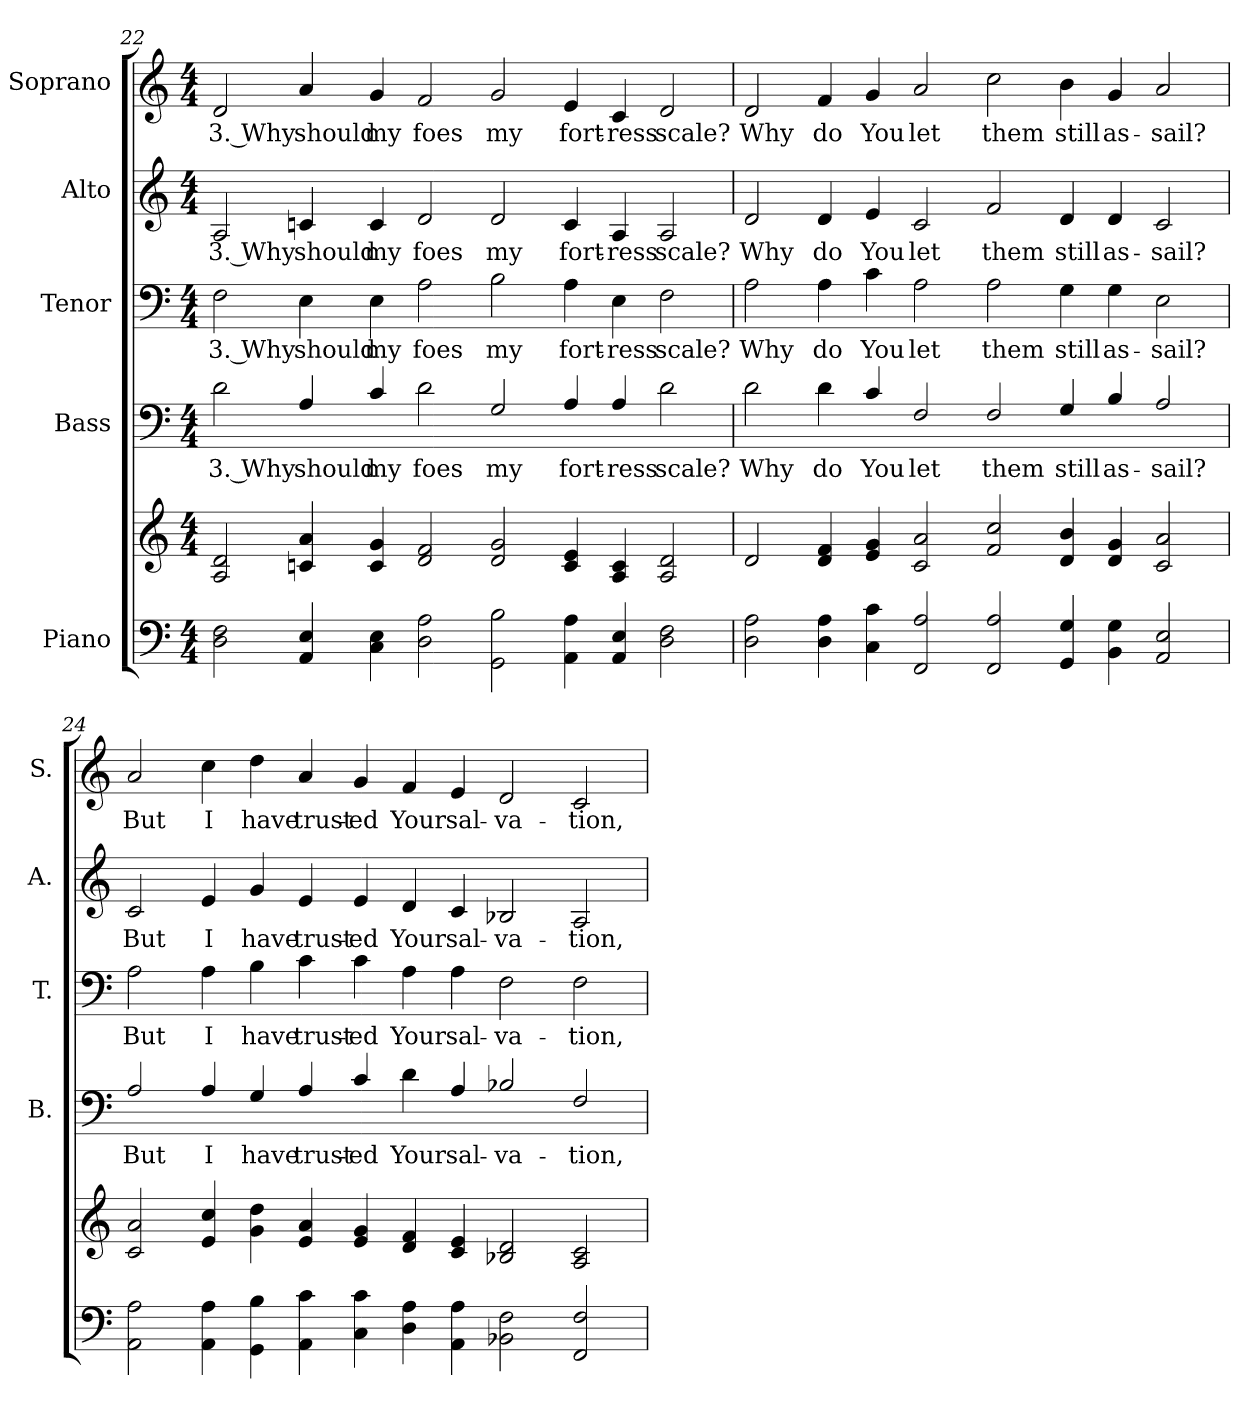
**kern	**kern	**kern	**text	**kern	**text	**kern	**text	**kern	**text
*part5	*part5	*part4	*part4	*part3	*part3	*part2	*part2	*part1	*part1
*staff6	*staff5	*staff4	*staff4	*staff3	*staff3	*staff2	*staff2	*staff1	*staff1
*I"Piano	*	*I"Bass	*	*I"Tenor	*	*I"Alto	*	*I"Soprano	*
*	*	*I'B.	*	*I'T.	*	*I'A.	*	*I'S.	*
*clefF4	*clefG2	*clefF4	*	*clefF4	*	*clefG2	*	*clefG2	*
*	*	*ITrd7c12	*	*	*	*	*	*	*
*k[]	*k[]	*k[]	*	*k[]	*	*k[]	*	*k[]	*
*C:	*C:	*C:	*	*C:	*	*C:	*	*C:	*
*M4/4	*M4/4	*M4/4	*	*M4/4	*	*M4/4	*	*M4/4	*
=22	=22	=22	=22	=22	=22	=22	=22	=22	=22
!	!	!	!LO:LY:b:color=#000000	!	!	!	!	!	!
!	!	!	!	!	!LO:LY:b:color=#000000	!	!	!	!
!	!	!	!	!	!	!	!LO:LY:b:color=#000000	!	!
!	!	!	!	!	!	!	!	!	!LO:LY:b:color=#000000
2Di\ 2Fi	2Ai/ 2di	2Di\	3. Why	2Fi\	3. Why	2Ai/	3. Why	2di/	3. Why
!	!	!	!LO:LY:b:color=#000000	!	!	!	!	!	!
!	!	!	!	!	!LO:LY:b:color=#000000	!	!	!	!
!	!	!	!	!	!	!	!LO:LY:b:color=#000000	!	!
!	!	!	!	!	!	!	!	!	!LO:LY:b:color=#000000
4AAi/ 4Ei	4cni/ 4ai	4AAi/	should	4Ei\	should	4cni/	should	4ai/	should
!	!	!	!LO:LY:b:color=#000000	!	!	!	!	!	!
!	!	!	!	!	!LO:LY:b:color=#000000	!	!	!	!
!	!	!	!	!	!	!	!LO:LY:b:color=#000000	!	!
!	!	!	!	!	!	!	!	!	!LO:LY:b:color=#000000
4Ci\ 4Ei	4ci/ 4gi	4Ci/	my	4Ei\	my	4ci/	my	4gi/	my
!	!	!	!LO:LY:b:color=#000000	!	!	!	!	!	!
!	!	!	!	!	!LO:LY:b:color=#000000	!	!	!	!
!	!	!	!	!	!	!	!LO:LY:b:color=#000000	!	!
!	!	!	!	!	!	!	!	!	!LO:LY:b:color=#000000
2Di\ 2Ai	2di/ 2fi	2Di\	foes	2Ai\	foes	2di/	foes	2fi/	foes
!	!	!	!LO:LY:b:color=#000000	!	!	!	!	!	!
!	!	!	!	!	!LO:LY:b:color=#000000	!	!	!	!
!	!	!	!	!	!	!	!LO:LY:b:color=#000000	!	!
!	!	!	!	!	!	!	!	!	!LO:LY:b:color=#000000
2GGi\ 2Bi	2di/ 2gi	2GGi/	my	2Bi\	my	2di/	my	2gi/	my
!	!	!	!LO:LY:b:color=#000000	!	!	!	!	!	!
!	!	!	!	!	!LO:LY:b:color=#000000	!	!	!	!
!	!	!	!	!	!	!	!LO:LY:b:color=#000000	!	!
!	!	!	!	!	!	!	!	!	!LO:LY:b:color=#000000
4AAi\ 4Ai	4ci/ 4ei	4AAi/	fort-	4Ai\	fort-	4ci/	fort-	4ei/	fort-
!	!	!	!LO:LY:b:color=#000000	!	!	!	!	!	!
!	!	!	!	!	!LO:LY:b:color=#000000	!	!	!	!
!	!	!	!	!	!	!	!LO:LY:b:color=#000000	!	!
!	!	!	!	!	!	!	!	!	!LO:LY:b:color=#000000
4AAi/ 4Ei	4Ai/ 4ci	4AAi/	-ress	4Ei\	-ress	4Ai/	-ress	4ci/	-ress
!	!	!	!LO:LY:b:color=#000000	!	!	!	!	!	!
!	!	!	!	!	!LO:LY:b:color=#000000	!	!	!	!
!	!	!	!	!	!	!	!LO:LY:b:color=#000000	!	!
!	!	!	!	!	!	!	!	!	!LO:LY:b:color=#000000
2Di\ 2Fi	2Ai/ 2di	2Di\	scale?	2Fi\	scale?	2Ai/	scale?	2di/	scale?
!!LO:PB:g=z
=23	=23	=23	=23	=23	=23	=23	=23	=23	=23
!	!	!	!LO:LY:b:color=#000000	!	!	!	!	!	!
!	!	!	!	!	!LO:LY:b:color=#000000	!	!	!	!
!	!	!	!	!	!	!	!LO:LY:b:color=#000000	!	!
!	!	!	!	!	!	!	!	!	!LO:LY:b:color=#000000
2Di\ 2Ai	2di/	2Di\	Why	2Ai\	Why	2di/	Why	2di/	Why
!	!	!	!LO:LY:b:color=#000000	!	!	!	!	!	!
!	!	!	!	!	!LO:LY:b:color=#000000	!	!	!	!
!	!	!	!	!	!	!	!LO:LY:b:color=#000000	!	!
!	!	!	!	!	!	!	!	!	!LO:LY:b:color=#000000
4Di\ 4Ai	4di/ 4fi	4Di\	do	4Ai\	do	4di/	do	4fi/	do
!	!	!	!LO:LY:b:color=#000000	!	!	!	!	!	!
!	!	!	!	!	!LO:LY:b:color=#000000	!	!	!	!
!	!	!	!	!	!	!	!LO:LY:b:color=#000000	!	!
!	!	!	!	!	!	!	!	!	!LO:LY:b:color=#000000
4Ci\ 4ci	4ei/ 4gi	4Ci/	You	4ci\	You	4ei/	You	4gi/	You
!	!	!	!LO:LY:b:color=#000000	!	!	!	!	!	!
!	!	!	!	!	!LO:LY:b:color=#000000	!	!	!	!
!	!	!	!	!	!	!	!LO:LY:b:color=#000000	!	!
!	!	!	!	!	!	!	!	!	!LO:LY:b:color=#000000
2FFi/ 2Ai	2ci/ 2ai	2FFi/	let	2Ai\	let	2ci/	let	2ai/	let
!	!	!	!LO:LY:b:color=#000000	!	!	!	!	!	!
!	!	!	!	!	!LO:LY:b:color=#000000	!	!	!	!
!	!	!	!	!	!	!	!LO:LY:b:color=#000000	!	!
!	!	!	!	!	!	!	!	!	!LO:LY:b:color=#000000
2FFi/ 2Ai	2fi/ 2cci	2FFi/	them	2Ai\	them	2fi/	them	2cci\	them
!	!	!	!LO:LY:b:color=#000000	!	!	!	!	!	!
!	!	!	!	!	!LO:LY:b:color=#000000	!	!	!	!
!	!	!	!	!	!	!	!LO:LY:b:color=#000000	!	!
!	!	!	!	!	!	!	!	!	!LO:LY:b:color=#000000
4GGi/ 4Gi	4di/ 4bi	4GGi/	still	4Gi\	still	4di/	still	4bi\	still
!	!	!	!LO:LY:b:color=#000000	!	!	!	!	!	!
!	!	!	!	!	!LO:LY:b:color=#000000	!	!	!	!
!	!	!	!	!	!	!	!LO:LY:b:color=#000000	!	!
!	!	!	!	!	!	!	!	!	!LO:LY:b:color=#000000
4BBi\ 4Gi	4di/ 4gi	4BBi/	as-	4Gi\	as-	4di/	as-	4gi/	as-
!	!	!	!LO:LY:b:color=#000000	!	!	!	!	!	!
!	!	!	!	!	!LO:LY:b:color=#000000	!	!	!	!
!	!	!	!	!	!	!	!LO:LY:b:color=#000000	!	!
!	!	!	!	!	!	!	!	!	!LO:LY:b:color=#000000
2AAi/ 2Ei	2ci/ 2ai	2AAi/	-sail?	2Ei\	-sail?	2ci/	-sail?	2ai/	-sail?
=24	=24	=24	=24	=24	=24	=24	=24	=24	=24
!	!	!	!LO:LY:b:color=#000000	!	!	!	!	!	!
!	!	!	!	!	!LO:LY:b:color=#000000	!	!	!	!
!	!	!	!	!	!	!	!LO:LY:b:color=#000000	!	!
!	!	!	!	!	!	!	!	!	!LO:LY:b:color=#000000
2AAi\ 2Ai	2ci/ 2ai	2AAi/	But	2Ai\	But	2ci/	But	2ai/	But
!	!	!	!LO:LY:b:color=#000000	!	!	!	!	!	!
!	!	!	!	!	!LO:LY:b:color=#000000	!	!	!	!
!	!	!	!	!	!	!	!LO:LY:b:color=#000000	!	!
!	!	!	!	!	!	!	!	!	!LO:LY:b:color=#000000
4AAi\ 4Ai	4ei/ 4cci	4AAi/	I	4Ai\	I	4ei/	I	4cci\	I
!	!	!	!LO:LY:b:color=#000000	!	!	!	!	!	!
!	!	!	!	!	!LO:LY:b:color=#000000	!	!	!	!
!	!	!	!	!	!	!	!LO:LY:b:color=#000000	!	!
!	!	!	!	!	!	!	!	!	!LO:LY:b:color=#000000
4GGi\ 4Bi	4gi\ 4ddi	4GGi/	have	4Bi\	have	4gi/	have	4ddi\	have
!	!	!	!LO:LY:b:color=#000000	!	!	!	!	!	!
!	!	!	!	!	!LO:LY:b:color=#000000	!	!	!	!
!	!	!	!	!	!	!	!LO:LY:b:color=#000000	!	!
!	!	!	!	!	!	!	!	!	!LO:LY:b:color=#000000
4AAi\ 4ci	4ei/ 4ai	4AAi/	trust-	4ci\	trust-	4ei/	trust-	4ai/	trust-
!	!	!	!LO:LY:b:color=#000000	!	!	!	!	!	!
!	!	!	!	!	!LO:LY:b:color=#000000	!	!	!	!
!	!	!	!	!	!	!	!LO:LY:b:color=#000000	!	!
!	!	!	!	!	!	!	!	!	!LO:LY:b:color=#000000
4Ci\ 4ci	4ei/ 4gi	4Ci/	-ed	4ci\	-ed	4ei/	-ed	4gi/	-ed
!	!	!	!LO:LY:b:color=#000000	!	!	!	!	!	!
!	!	!	!	!	!LO:LY:b:color=#000000	!	!	!	!
!	!	!	!	!	!	!	!LO:LY:b:color=#000000	!	!
!	!	!	!	!	!	!	!	!	!LO:LY:b:color=#000000
4Di\ 4Ai	4di/ 4fi	4Di\	Your	4Ai\	Your	4di/	Your	4fi/	Your
!	!	!	!LO:LY:b:color=#000000	!	!	!	!	!	!
!	!	!	!	!	!LO:LY:b:color=#000000	!	!	!	!
!	!	!	!	!	!	!	!LO:LY:b:color=#000000	!	!
!	!	!	!	!	!	!	!	!	!LO:LY:b:color=#000000
4AAi\ 4Ai	4ci/ 4ei	4AAi/	sal-	4Ai\	sal-	4ci/	sal-	4ei/	sal-
!	!	!	!LO:LY:b:color=#000000	!	!	!	!	!	!
!	!	!	!	!	!LO:LY:b:color=#000000	!	!	!	!
!	!	!	!	!	!	!	!LO:LY:b:color=#000000	!	!
!	!	!	!	!	!	!	!	!	!LO:LY:b:color=#000000
2BB-Xi\ 2Fi	2B-Xi/ 2di	2BB-Xi/	-va-	2Fi\	-va-	2B-Xi/	-va-	2di/	-va-
!	!	!	!LO:LY:b:color=#000000	!	!	!	!	!	!
!	!	!	!	!	!LO:LY:b:color=#000000	!	!	!	!
!	!	!	!	!	!	!	!LO:LY:b:color=#000000	!	!
!	!	!	!	!	!	!	!	!	!LO:LY:b:color=#000000
2FFi/ 2Fi	2Ai/ 2ci	2FFi/	-tion,	2Fi\	-tion,	2Ai/	-tion,	2ci/	-tion,
=	=	=	=	=	=	=	=	=	=
*-	*-	*-	*-	*-	*-	*-	*-	*-	*-
